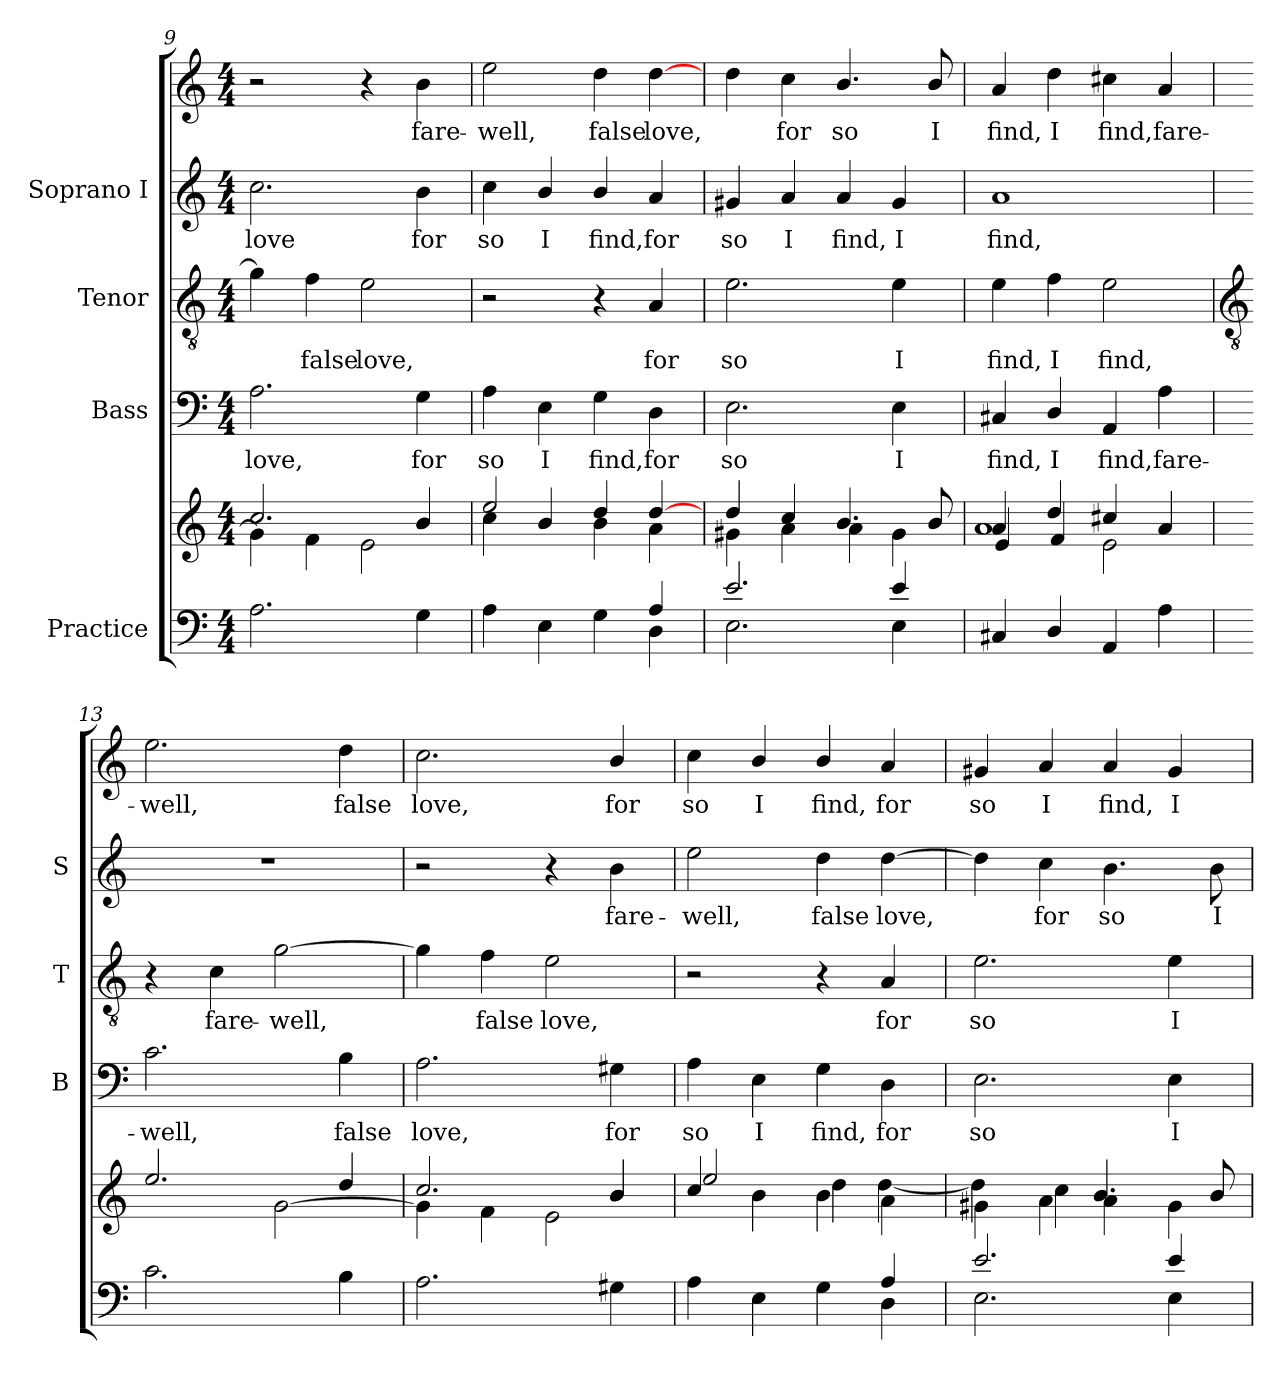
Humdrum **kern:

**kern	**kern	**kern	**text	**kern	**text	**kern	**text	**kern	**text
*part4	*part4	*part3	*part3	*part2	*part2	*part1	*part1	*part1	*part1
*staff6	*staff5	*staff4	*staff4	*staff3	*staff3	*staff2	*staff2	*staff1	*staff1
*I"Practice	*	*I"Bass	*	*I"Tenor	*	*I"Soprano I	*	*	*
*	*	*I'B	*	*I'T	*	*I'S	*	*	*
*clefF4	*clefG2	*clefF4	*	*clefGv2	*	*clefG2	*	*clefG2	*
*k[]	*k[]	*k[]	*	*k[]	*	*k[]	*	*k[]	*
*C:	*C:	*C:	*	*C:	*	*C:	*	*C:	*
*M4/4	*M4/4	*M4/4	*	*M4/4	*	*M4/4	*	*M4/4	*
=9	=9	=9	=9	=9	=9	=9	=9	=9	=9
*	*^	*	*	*	*	*	*	*	*
*	*	*^	*	*	*	*	*	*	*	*
!	!	!	!	!	!LO:LY:b	!	!	!	!LO:LY:b	!	!
2.A	2ryy	2.cc/	4g\]	2.A	love,	4g]	.	2.cc	-love	2r	.
!	!	!	!	!	!	!	!LO:LY:b	!	!	!	!
.	.	.	4f\	.	.	4f	false	.	.	.	.
!	!	!	!	!	!	!	!LO:LY:b	!	!	!	!
.	4ryy	.	2e\	.	.	2e	love,	.	.	4r	.
!	!	!	!	!	!LO:LY:b	!	!	!	!LO:LY:b	!	!LO:LY:b
4G	4b/	4b/	.	4G	for	.	.	4b	for	4b	fare-
*	*	*v	*v	*	*	*	*	*	*	*	*
=10	=10	=10	=10	=10	=10	=10	=10	=10	=10	=10
*^	*	*	*	*	*	*	*	*	*	*
!	!	!	!	!	!LO:LY:b	!	!	!	!LO:LY:b	!	!LO:LY:b
2ryy	4A	2ee/	4cc	4A	so	2r	.	4cc	so	2ee	well,
!	!	!	!	!	!LO:LY:b	!	!	!	!LO:LY:b	!	!
.	4E	.	4b/	4E	I	.	.	4b/	I	.	.
!	!	!	!	!	!LO:LY:b	!	!	!	!LO:LY:b	!	!LO:LY:b
4ryy	4G	4dd	4b\	4G	find,	4r	.	4b/	find,	4dd	false
!	!	!	!	!	!LO:LY:b	!	!LO:LY:b	!	!LO:LY:b	!	!LO:LY:b
4A	4D	[4dd	4a\	4D	for	4A	for	4a	for	[4dd	love,
=11	=11	=11	=11	=11	=11	=11	=11	=11	=11	=11	=11
!	!	!	!	!	!LO:LY:b	!	!LO:LY:b	!	!LO:LY:b	!	!
2.e	2.E	4dd	4g#X\	2.E	so	2.e	so	4g#X	so	4dd	.
!	!	!	!	!	!	!	!	!	!LO:LY:b	!	!LO:LY:b
.	.	4cc	4a\	.	.	.	.	4a	I	4cc	for
!	!	!	!	!	!	!	!	!	!LO:LY:b	!	!LO:LY:b
.	.	4.b/	4a\	.	.	.	.	4a	find,	4.b/	so
!	!	!	!	!	!LO:LY:b	!	!LO:LY:b	!	!LO:LY:b	!	!
4e	4E	.	4g#\	4E	I	4e	I	4g#	I	.	.
!	!	!	!	!	!	!	!	!	!	!	!LO:LY:b
.	.	8b/	.	.	.	.	.	.	.	8b/	I
*v	*v	*	*	*	*	*	*	*	*	*	*
=12	=12	=12	=12	=12	=12	=12	=12	=12	=12	=12
*	*	*^	*	*	*	*	*	*	*	*
!	!	!	!	!	!LO:LY:b	!	!LO:LY:b	!	!LO:LY:b	!	!LO:LY:b
4C#X	4a	1a	4e	4C#X	find,	4e	find,	1a	-find,	4a	find,
!	!	!	!	!	!LO:LY:b	!	!LO:LY:b	!	!	!	!LO:LY:b
4D/	4dd/	.	4f	4D/	I	4f	I	.	.	4dd	I
!	!	!	!	!	!LO:LY:b	!	!LO:LY:b	!	!	!	!LO:LY:b
4AA	4cc#X/	.	2e\	4AA	find,	2e	find,	.	.	4cc#X	find,
!	!	!	!	!	!LO:LY:b	!	!	!	!	!	!LO:LY:b
4A	4a	.	.	4A	fare-	.	.	.	.	4a	fare-
!!LO:LB:g=z
=13	=13	=13	=13	=13	=13	=13	=13	=13	=13	=13	=13
*	*	*	*	*	*	*clefGv2	*	*	*	*	*
*^	*	*	*	*	*	*	*	*	*	*	*
!	!	!	!	!	!	!LO:LY:b	!	!	!	!	!	!LO:LY:b
4ryy	2.c	2.ee	1ryy	2ryy	2.c	-well,	4r	.	1r	.	2.ee	well,
!	!	!	!	!	!	!	!	!LO:LY:b	!	!	!	!
4cyy	.	.	.	.	.	.	4c	fare-	.	.	.	.
!	!	!	!	!	!	!	!	!LO:LY:b	!	!	!	!
2ryy	.	.	.	[2g\	.	.	[2g	-well,	.	.	.	.
!	!	!	!	!	!	!LO:LY:b	!	!	!	!	!	!LO:LY:b
.	4B	4dd/	.	.	4B	false	.	.	.	.	4dd	false
=14	=14	=14	=14	=14	=14	=14	=14	=14	=14	=14	=14	=14
!	!	!	!	!	!	!LO:LY:b	!	!	!	!	!	!LO:LY:b
*v	*v	*	*	*	*	*	*	*	*	*	*	*
2.A	2.cc/	2ryy	4g\]	2.A	love,	4g]	.	2r	.	2.cc	love,
!	!	!	!	!	!	!	!LO:LY:b	!	!	!	!
.	.	.	4f\	.	.	4f	false	.	.	.	.
!	!	!	!	!	!	!	!LO:LY:b	!	!	!	!
.	.	4ryy	2e\	.	.	2e	love,	4r	.	.	.
!	!	!	!	!	!LO:LY:b	!	!	!	!LO:LY:b	!	!LO:LY:b
4G#X	4b/	4b/	.	4G#X	for	.	.	4b	fare-	4b/	for
*	*	*v	*v	*	*	*	*	*	*	*	*
=15	=15	=15	=15	=15	=15	=15	=15	=15	=15	=15
*^	*	*	*	*	*	*	*	*	*	*
!	!	!	!	!	!LO:LY:b	!	!	!	!LO:LY:b	!	!LO:LY:b
2ryy	4A	4cc	2ee/	4A	so	2r	.	2ee	well,	4cc	-so
!	!	!	!	!	!LO:LY:b	!	!	!	!	!	!LO:LY:b
.	4E	4b\	.	4E	I	.	.	.	.	4b/	I
!	!	!	!	!	!LO:LY:b	!	!	!	!LO:LY:b	!	!LO:LY:b
4ryy	4G	4b\	4dd	4G	find,	4r	.	4dd	false	4b/	find,
!	!	!	!	!	!LO:LY:b	!	!LO:LY:b	!	!LO:LY:b	!	!LO:LY:b
4A	4D	4a\	[4dd	4D	for	4A	for	[4dd	love,	4a	for
=16	=16	=16	=16	=16	=16	=16	=16	=16	=16	=16	=16
!	!	!	!	!	!LO:LY:b	!	!LO:LY:b	!	!	!	!LO:LY:b
2.e	2.E	4g#X\	4dd]	2.E	so	2.e	so	4dd]	.	4g#X	so
!	!	!	!	!	!	!	!	!	!LO:LY:b	!	!LO:LY:b
.	.	4a\	4cc	.	.	.	.	4cc	for	4a	I
!	!	!	!	!	!	!	!	!	!LO:LY:b	!	!LO:LY:b
.	.	4a\	4.b/	.	.	.	.	4.b	so	4a	find,
!	!	!	!	!	!LO:LY:b	!	!LO:LY:b	!	!	!	!LO:LY:b
4e	4E	4g#\	.	4E	I	4e	I	.	.	4g#	I
!	!	!	!	!	!	!	!	!	!LO:LY:b	!	!
.	.	.	8b/	.	.	.	.	8b	I	.	.
*v	*v	*	*	*	*	*	*	*	*	*	*
*	*v	*v	*	*	*	*	*	*	*	*
=	=	=	=	=	=	=	=	=	=
*-	*-	*-	*-	*-	*-	*-	*-	*-	*-
